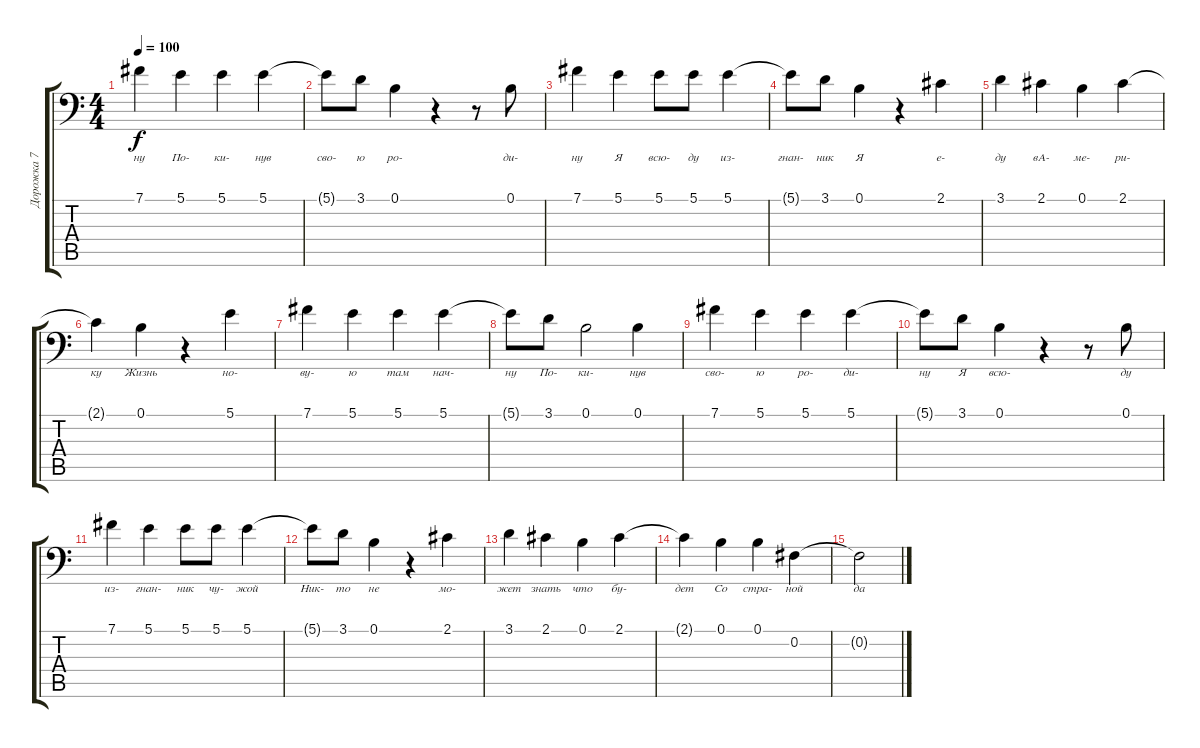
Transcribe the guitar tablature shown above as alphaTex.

\track ("Дорожка 7" "Дорожка 7") {instrument altosax}
\staff {score tabs}
\tuning (B3 Gb3 D3 A2 E2 A1) {hide}
\ts (4 4)
\tempo 100
\clef f4
\ks c
7.1.4{lyrics (0 "ну") lyrics (1 "") lyrics (2 "") lyrics (3 "") lyrics (4 "") dy f} 5.1.4{lyrics (0 "По-") lyrics (1 "") lyrics (2 "") lyrics (3 "") lyrics (4 "")} 5.1.4{lyrics (0 "ки-") lyrics (1 "") lyrics (2 "") lyrics (3 "") lyrics (4 "")} 5.1.4{lyrics (0 "нув") lyrics (1 "") lyrics (2 "") lyrics (3 "") lyrics (4 "")} |
5.1{t}.8{lyrics (0 "сво-") lyrics (1 "") lyrics (2 "") lyrics (3 "") lyrics (4 "")} 3.1.8{lyrics (0 "ю") lyrics (1 "") lyrics (2 "") lyrics (3 "") lyrics (4 "")} 0.1.4{lyrics (0 "ро-") lyrics (1 "") lyrics (2 "") lyrics (3 "") lyrics (4 "")} r.4 r.8 0.1.8{lyrics (0 "ди-") lyrics (1 "") lyrics (2 "") lyrics (3 "") lyrics (4 "")} |
7.1.4{lyrics (0 "ну") lyrics (1 "") lyrics (2 "") lyrics (3 "") lyrics (4 "")} 5.1.4{lyrics (0 "Я") lyrics (1 "") lyrics (2 "") lyrics (3 "") lyrics (4 "")} 5.1.8{lyrics (0 "всю-") lyrics (1 "") lyrics (2 "") lyrics (3 "") lyrics (4 "")} 5.1.8{lyrics (0 "ду") lyrics (1 "") lyrics (2 "") lyrics (3 "") lyrics (4 "")} 5.1.4{lyrics (0 "из-") lyrics (1 "") lyrics (2 "") lyrics (3 "") lyrics (4 "")} |
5.1{t}.8{lyrics (0 "гнан-") lyrics (1 "") lyrics (2 "") lyrics (3 "") lyrics (4 "")} 3.1.8{lyrics (0 "ник") lyrics (1 "") lyrics (2 "") lyrics (3 "") lyrics (4 "")} 0.1.4{lyrics (0 "Я") lyrics (1 "") lyrics (2 "") lyrics (3 "") lyrics (4 "")} r.4 2.1.4{lyrics (0 "е-") lyrics (1 "") lyrics (2 "") lyrics (3 "") lyrics (4 "")} |
3.1.4{lyrics (0 "ду") lyrics (1 "") lyrics (2 "") lyrics (3 "") lyrics (4 "")} 2.1.4{lyrics (0 "вА-") lyrics (1 "") lyrics (2 "") lyrics (3 "") lyrics (4 "")} 0.1.4{lyrics (0 "ме-") lyrics (1 "") lyrics (2 "") lyrics (3 "") lyrics (4 "")} 2.1.4{lyrics (0 "ри-") lyrics (1 "") lyrics (2 "") lyrics (3 "") lyrics (4 "")} |
2.1{t}.4{lyrics (0 "ку") lyrics (1 "") lyrics (2 "") lyrics (3 "") lyrics (4 "")} 0.1.4{lyrics (0 "Жизнь") lyrics (1 "") lyrics (2 "") lyrics (3 "") lyrics (4 "")} r.4 5.1.4{lyrics (0 "но-") lyrics (1 "") lyrics (2 "") lyrics (3 "") lyrics (4 "")} |
7.1.4{lyrics (0 "ву-") lyrics (1 "") lyrics (2 "") lyrics (3 "") lyrics (4 "")} 5.1.4{lyrics (0 "ю") lyrics (1 "") lyrics (2 "") lyrics (3 "") lyrics (4 "")} 5.1.4{lyrics (0 "там") lyrics (1 "") lyrics (2 "") lyrics (3 "") lyrics (4 "")} 5.1.4{lyrics (0 "нач-") lyrics (1 "") lyrics (2 "") lyrics (3 "") lyrics (4 "")} |
5.1{t}.8{lyrics (0 "ну") lyrics (1 "") lyrics (2 "") lyrics (3 "") lyrics (4 "")} 3.1.8{lyrics (0 "По-") lyrics (1 "") lyrics (2 "") lyrics (3 "") lyrics (4 "")} 0.1.2{lyrics (0 "ки-") lyrics (1 "") lyrics (2 "") lyrics (3 "") lyrics (4 "")} 0.1.4{lyrics (0 "нув") lyrics (1 "") lyrics (2 "") lyrics (3 "") lyrics (4 "")} |
7.1.4{lyrics (0 "сво-") lyrics (1 "") lyrics (2 "") lyrics (3 "") lyrics (4 "")} 5.1.4{lyrics (0 "ю") lyrics (1 "") lyrics (2 "") lyrics (3 "") lyrics (4 "")} 5.1.4{lyrics (0 "ро-") lyrics (1 "") lyrics (2 "") lyrics (3 "") lyrics (4 "")} 5.1.4{lyrics (0 "ди-") lyrics (1 "") lyrics (2 "") lyrics (3 "") lyrics (4 "")} |
5.1{t}.8{lyrics (0 "ну") lyrics (1 "") lyrics (2 "") lyrics (3 "") lyrics (4 "")} 3.1.8{lyrics (0 "Я") lyrics (1 "") lyrics (2 "") lyrics (3 "") lyrics (4 "")} 0.1.4{lyrics (0 "всю-") lyrics (1 "") lyrics (2 "") lyrics (3 "") lyrics (4 "")} r.4 r.8 0.1.8{lyrics (0 "ду") lyrics (1 "") lyrics (2 "") lyrics (3 "") lyrics (4 "")} |
7.1.4{lyrics (0 "из-") lyrics (1 "") lyrics (2 "") lyrics (3 "") lyrics (4 "")} 5.1.4{lyrics (0 "гнан-") lyrics (1 "") lyrics (2 "") lyrics (3 "") lyrics (4 "")} 5.1.8{lyrics (0 "ник") lyrics (1 "") lyrics (2 "") lyrics (3 "") lyrics (4 "")} 5.1.8{lyrics (0 "чу-") lyrics (1 "") lyrics (2 "") lyrics (3 "") lyrics (4 "")} 5.1.4{lyrics (0 "жой") lyrics (1 "") lyrics (2 "") lyrics (3 "") lyrics (4 "")} |
5.1{t}.8{lyrics (0 "Ник-") lyrics (1 "") lyrics (2 "") lyrics (3 "") lyrics (4 "")} 3.1.8{lyrics (0 "то") lyrics (1 "") lyrics (2 "") lyrics (3 "") lyrics (4 "")} 0.1.4{lyrics (0 "не") lyrics (1 "") lyrics (2 "") lyrics (3 "") lyrics (4 "")} r.4 2.1.4{lyrics (0 "мо-") lyrics (1 "") lyrics (2 "") lyrics (3 "") lyrics (4 "")} |
3.1.4{lyrics (0 "жет") lyrics (1 "") lyrics (2 "") lyrics (3 "") lyrics (4 "")} 2.1.4{lyrics (0 "знать") lyrics (1 "") lyrics (2 "") lyrics (3 "") lyrics (4 "")} 0.1.4{lyrics (0 "что") lyrics (1 "") lyrics (2 "") lyrics (3 "") lyrics (4 "")} 2.1.4{lyrics (0 "бу-") lyrics (1 "") lyrics (2 "") lyrics (3 "") lyrics (4 "")} |
2.1{t}.4{lyrics (0 "дет") lyrics (1 "") lyrics (2 "") lyrics (3 "") lyrics (4 "")} 0.1.4{lyrics (0 "Со") lyrics (1 "") lyrics (2 "") lyrics (3 "") lyrics (4 "")} 0.1.4{lyrics (0 "стра-") lyrics (1 "") lyrics (2 "") lyrics (3 "") lyrics (4 "")} 0.2.4{lyrics (0 "ной") lyrics (1 "") lyrics (2 "") lyrics (3 "") lyrics (4 "")} |
0.2{t}.2{lyrics (0 "да") lyrics (1 "") lyrics (2 "") lyrics (3 "") lyrics (4 "")}
